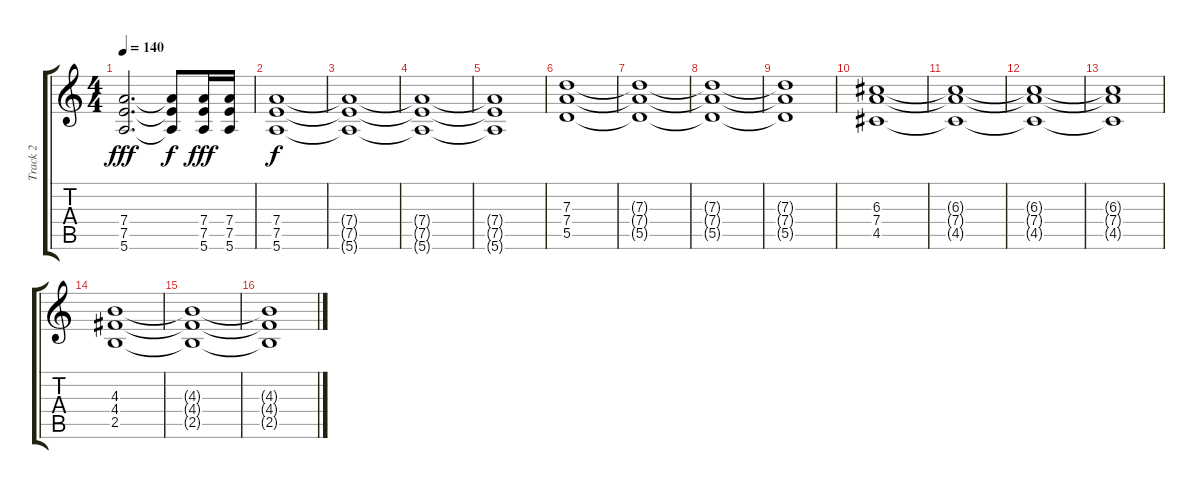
\track ("Track 2" "Track 2") {instrument distortionguitar}
\staff {score tabs}
\tuning (E4 B3 G3 D3 A2 E2) {hide}
\ts (4 4)
\tempo 140
\clef g2
\ks c
(7.4 7.5 5.6).2{d dy fff} (7.4{t} 7.5{t} 5.6{t}).8{dy f} (7.4 7.5 5.6).16{dy fff} (7.4 7.5 5.6).16 |
(7.4 7.5 5.6).1{dy f} |
(7.4{t} 7.5{t} 5.6{t}).1 |
(7.4{t} 7.5{t} 5.6{t}).1 |
(7.4{t} 7.5{t} 5.6{t}).1 |
(7.3 7.4 5.5).1 |
(7.3{t} 7.4{t} 5.5{t}).1 |
(7.3{t} 7.4{t} 5.5{t}).1 |
(7.3{t} 7.4{t} 5.5{t}).1 |
(6.3 7.4 4.5).1 |
(6.3{t} 7.4{t} 4.5{t}).1 |
(6.3{t} 7.4{t} 4.5{t}).1 |
(6.3{t} 7.4{t} 4.5{t}).1 |
(4.3 4.4 2.5).1 |
(4.3{t} 4.4{t} 2.5{t}).1 |
(4.3{t} 4.4{t} 2.5{t}).1
